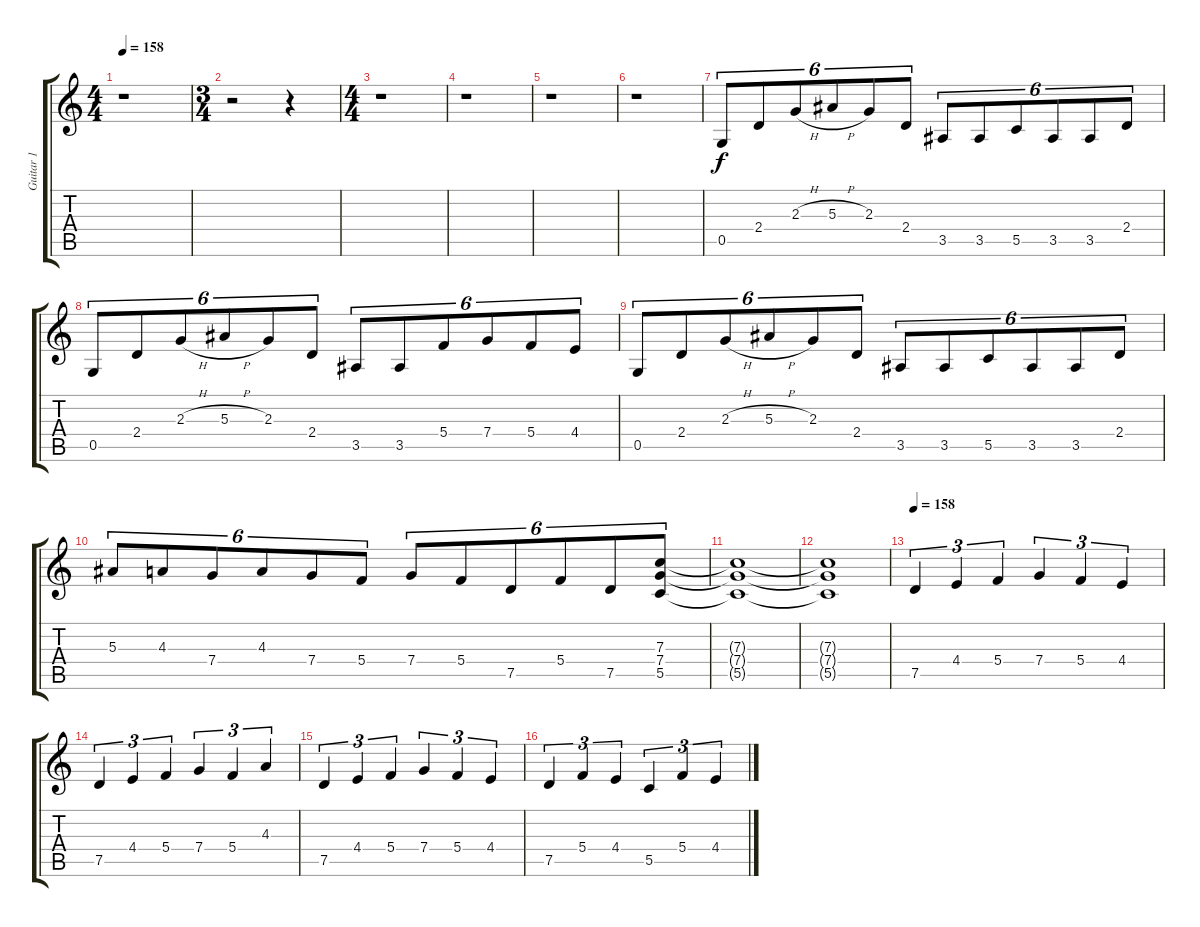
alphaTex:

\track ("Guitar 1" "Guitar 1") {instrument distortionguitar}
\staff {score tabs}
\tuning (D4 A3 F3 C3 G2 D2) {hide}
\ts (4 4)
\tempo 158
\clef g2
\ks c
r.1{dy f} |
\ts (3 4)
r.2 r.4 |
\ts (4 4)
r.1 |
r.1 |
r.1 |
r.1 |
0.5.8{tu (6 4)} 2.4.8{tu (6 4)} 2.3{h}.8{tu (6 4)} 5.3{h}.8{tu (6 4)} 2.3.8{tu (6 4)} 2.4.8{tu (6 4)} 3.5.8{tu (6 4)} 3.5.8{tu (6 4)} 5.5.8{tu (6 4)} 3.5.8{tu (6 4)} 3.5.8{tu (6 4)} 2.4.8{tu (6 4)} |
0.5.8{tu (6 4)} 2.4.8{tu (6 4)} 2.3{h}.8{tu (6 4)} 5.3{h}.8{tu (6 4)} 2.3.8{tu (6 4)} 2.4.8{tu (6 4)} 3.5.8{tu (6 4)} 3.5.8{tu (6 4)} 5.4.8{tu (6 4)} 7.4.8{tu (6 4)} 5.4.8{tu (6 4)} 4.4.8{tu (6 4)} |
0.5.8{tu (6 4)} 2.4.8{tu (6 4)} 2.3{h}.8{tu (6 4)} 5.3{h}.8{tu (6 4)} 2.3.8{tu (6 4)} 2.4.8{tu (6 4)} 3.5.8{tu (6 4)} 3.5.8{tu (6 4)} 5.5.8{tu (6 4)} 3.5.8{tu (6 4)} 3.5.8{tu (6 4)} 2.4.8{tu (6 4)} |
5.3.8{tu (6 4)} 4.3.8{tu (6 4)} 7.4.8{tu (6 4)} 4.3.8{tu (6 4)} 7.4.8{tu (6 4)} 5.4.8{tu (6 4)} 7.4.8{tu (6 4)} 5.4.8{tu (6 4)} 7.5.8{tu (6 4)} 5.4.8{tu (6 4)} 7.5.8{tu (6 4)} (7.3 7.4 5.5).8{tu (6 4)} |
(7.3{t} 7.4{t} 5.5{t}).1 |
(7.3{t} 7.4{t} 5.5{t}).1 |
\tempo 158
7.5.4{tu (3 2)} 4.4.4{tu (3 2)} 5.4.4{tu (3 2)} 7.4.4{tu (3 2)} 5.4.4{tu (3 2)} 4.4.4{tu (3 2)} |
7.5.4{tu (3 2)} 4.4.4{tu (3 2)} 5.4.4{tu (3 2)} 7.4.4{tu (3 2)} 5.4.4{tu (3 2)} 4.3.4{tu (3 2)} |
7.5.4{tu (3 2)} 4.4.4{tu (3 2)} 5.4.4{tu (3 2)} 7.4.4{tu (3 2)} 5.4.4{tu (3 2)} 4.4.4{tu (3 2)} |
7.5.4{tu (3 2)} 5.4.4{tu (3 2)} 4.4.4{tu (3 2)} 5.5.4{tu (3 2)} 5.4.4{tu (3 2)} 4.4.4{tu (3 2)}
